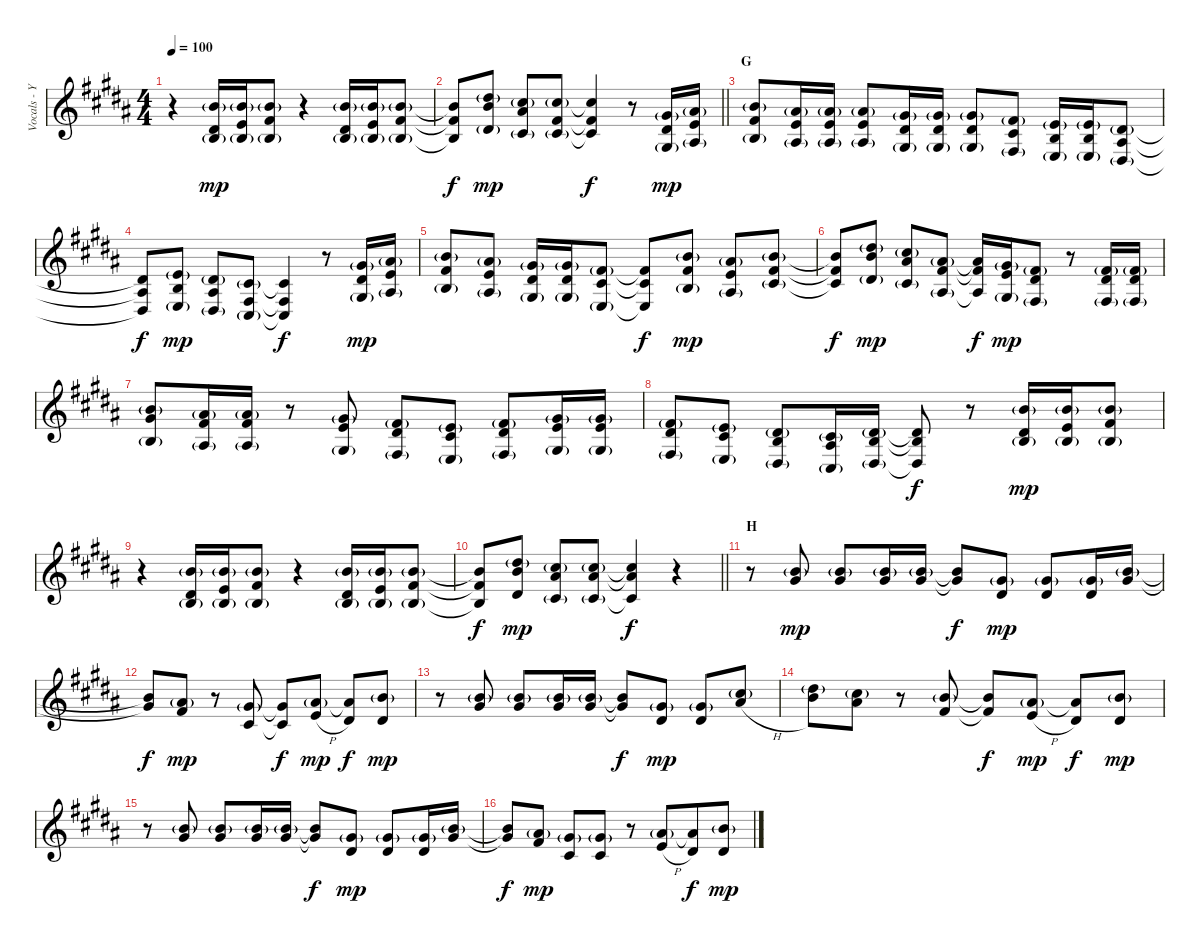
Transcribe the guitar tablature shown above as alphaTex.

\track ("Vocals - Yasu" "Vocals - Y") {instrument lead6voice}
\staff {score}
\tuning (E4 B3 G3 D3 A2 E2) {hide}
\ts (4 4)
\tempo 100
\clef g2
\ks b
r.4{dy mp} (7.1{g} 4.2 4.3{g}).16 (7.1{g} 5.2 4.3{g}).16 (7.1{g} 7.2 4.3{g}).8 r.4 (7.1{g} 4.2 4.3{g}).16 (7.1{g} 5.2 4.3{g}).16 (7.1{g} 7.2 4.3{g}).8 |
\barLineRight lightlight
(7.1{t} 7.2{t} 4.3{t}).8{dy f} (11.1{g} 12.2 8.3{g}).8{dy mp} (9.1{g} 11.2 6.3{g}).8 (9.1{g} 7.2 6.3{g}).8 (9.1{t} 7.2{t} 6.3{t}).4{dy f} r.8 (4.1{g} 4.2 1.3{g}).16{dy mp} (6.1{g} 5.2 3.3{g}).16 |
\section ("" "G")
(7.1{g} 7.2 4.3{g}).8 (6.1{g} 5.2 3.3{g}).16 (6.1{g} 5.2 3.3{g}).16 (6.1{g} 5.2 3.3{g}).8 (4.1{g} 4.2 1.3{g}).16 (4.1{g} 4.2 1.3{g}).16 (4.1{g} 4.2 1.3{g}).8 (2.1{g} 2.2 4.4{g}).8 (0.1{g} 0.2 2.4{g}).16 (0.1{g} 0.2 2.4{g}).16 (4.2{g} 3.3 1.4{g}).8 |
(4.2{t} 3.3{t} 1.4{t}).8{dy f} (0.1{g} 0.2 2.4{g}).8{dy mp} (4.2{g} 3.3 1.4{g}).8 (2.2{g} 4.4 4.5{g}).8 (2.2{t} 4.4{t} 4.5{t}).4{dy f} r.8 (4.1{g} 4.2 1.3{g}).16{dy mp} (6.1{g} 5.2 3.3{g}).16 |
(7.1{g} 7.2 4.3{g}).8 (6.1{g} 5.2 3.3{g}).8 (4.1{g} 4.2 1.3{g}).16 (4.1{g} 4.2 1.3{g}).16 (2.1{g} 2.2 2.4{g}).8 (2.1{t} 2.2{t} 2.4{t}).8{dy f} (7.1{g} 7.2 4.3{g}).8{dy mp} (6.1{g} 5.2 3.3{g}).8 (7.1{g} 7.2 6.3{g}).8 |
(7.1{t} 7.2{t} 6.3{t}).8{dy f} (11.1{g} 12.2 8.3{g}).8{dy mp} (9.1{g} 11.2 6.3{g}).8 (6.1{g} 7.2 3.3{g}).8 (6.1{t} 7.2{t} 3.3{t}).16{dy f} (4.1{g} 5.2 1.3{g}).16{dy mp} (2.1{g} 4.2 4.4{g}).8 r.8 (2.1{g} 4.2 4.4{g}).16 (2.1{g} 4.2 4.4{g}).16 |
(7.1{g} 9.2 4.3{g}).8 (6.1{g} 7.2 3.3{g}).16 (6.1{g} 7.2 3.3{g}).16 r.8 (4.1{g} 5.2 1.3{g}).8 (2.1{g} 4.2 4.4{g}).8 (0.1{g} 2.2 2.4{g}).8 (2.1{g} 4.2 4.4{g}).8 (4.1{g} 5.2 1.3{g}).16 (4.1{g} 5.2 1.3{g}).16 |
(2.1{g} 4.2 4.4{g}).8 (0.1{g} 2.2 2.4{g}).8 (4.2{g} 4.3 1.4{g}).8 (2.2{g} 3.3 4.5{g}).16 (4.2{g} 4.3 1.4{g}).16 (4.2{t} 4.3{t} 1.4{t}).8{dy f} r.8 (7.1{g} 4.2 4.3{g}).16{dy mp} (7.1{g} 5.2 4.3{g}).16 (7.1{g} 7.2 4.3{g}).8 |
r.4 (7.1{g} 4.2 4.3{g}).16 (7.1{g} 5.2 4.3{g}).16 (7.1{g} 7.2 4.3{g}).8 r.4 (7.1{g} 4.2 4.3{g}).16 (7.1{g} 5.2 4.3{g}).16 (7.1{g} 7.2 4.3{g}).8 |
\barLineRight lightlight
(7.1{t} 7.2{t} 4.3{t}).8{dy f} (11.1{g} 12.2 8.3).8{dy mp} (9.1{g} 11.2 6.3{g}).8 (9.1{g} 11.2 6.3{g}).8 (9.1{t} 11.2{t} 6.3{t}).4{dy f} r.4 |
\section ("" "H")
r.8 (7.1{g} 9.2).8{dy mp} (7.1{g} 9.2).8 (7.1{g} 9.2).16 (7.1{g} 9.2).16 (7.1{t} 9.2{t}).8{dy f} (4.1{g} 4.2).8{dy mp} (4.1{g} 4.2).8 (4.1{g} 4.2).16 (7.1{g} 9.2).16 |
(7.1{t} 9.2{t}).8{dy f} (6.1{g} 7.2).8{dy mp} r.8 (4.1{g} 2.2).8 (4.1{t} 2.2{t}).8{dy f} (6.1{g} 5.2{h}).8{dy mp} (6.1{t} 4.2).8{dy f} (7.1{g} 4.2).8{dy mp} |
r.8 (7.1{g} 9.2).8 (7.1{g} 9.2).8 (7.1{g} 9.2).16 (7.1{g} 9.2).16 (7.1{t} 9.2{t}).8{dy f} (4.1{g} 4.2).8{dy mp} (4.1{g} 4.2).8 (9.1{h g} 11.2{h}).8 |
(11.1{g} 12.2).8 (9.1{g} 11.2).8 r.8 (7.1{g} 7.2).8 (7.1{t} 7.2{t}).8{dy f} (6.1{g} 5.2{h}).8{dy mp} (6.1{t} 4.2).8{dy f} (7.1{g} 4.2).8{dy mp} |
r.8 (7.1{g} 9.2).8 (7.1{g} 9.2).8 (7.1{g} 9.2).16 (7.1{g} 9.2).16 (7.1{t} 9.2{t}).8{dy f} (4.1{g} 4.2).8{dy mp} (4.1{g} 4.2).8 (4.1{g} 4.2).16 (7.1{g} 9.2).16 |
(7.1{t} 9.2{t}).8{dy f} (6.1{g} 7.2).8{dy mp} (4.1{g} 2.2).8 (4.1{g} 2.2).8 r.8 (6.1{g} 5.2{h}).8{beam merge} (6.1{t} 4.2).8{dy f} (7.1{g} 4.2).8{dy mp}
